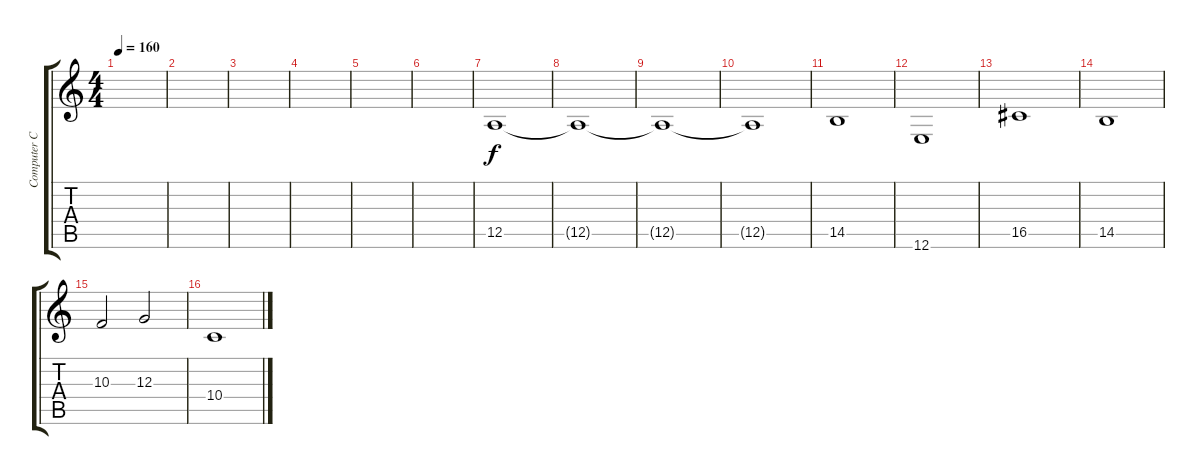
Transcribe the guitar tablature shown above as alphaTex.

\track ("Computer Chimes" "Computer C") {instrument lead1square}
\staff {score tabs}
\tuning (E4 B3 G3 D3 A2 E2) {hide}
\ts (4 4)
\tempo 160
\clef g2
\ks c
|
|
|
|
|
|
12.5.1 |
12.5{t}.1 |
12.5{t}.1 |
12.5{t}.1 |
14.5.1 |
12.6.1 |
16.5.1 |
14.5.1 |
10.3.2 12.3.2 |
10.4.1
